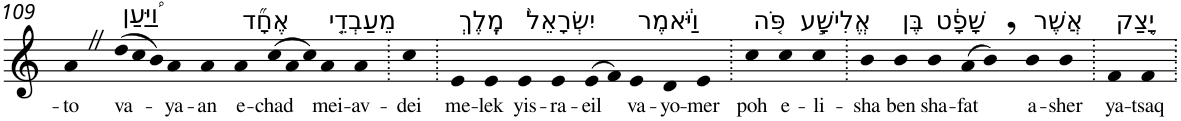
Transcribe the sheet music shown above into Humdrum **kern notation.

**kern	**text
*part1	*part1
*staff1	*staff1
*I"Piano	*
*I'Pno	*
!!LO:PB:g=z
*clefG2	*
*k[]	*
=109	=109
!	!LO:LY:b
4aZ	-to
*Xtuplet	*
!LO:TX:a:t=וַ֠יַּעַן	!
!	!LO:LY:b
(>12dd	va-
12cc	.
12b)	.
!	!LO:LY:b
4a	-ya-
!	!LO:LY:b
4a	-an
!LO:TX:a:t=אֶחָ֞ד	!
!	!LO:LY:b
4a	e-
!	!LO:LY:b
(>12cc	-chad
12a	.
12cc)	.
!LO:TX:a:t=מֵעַבְדֵ֤י	!
!	!LO:LY:b
4a	mei-
!	!LO:LY:b
4a	-av-
=110.	=110.
!	!LO:LY:b
4cc	-dei
=111.	=111.
!LO:TX:a:t=מֶֽלֶךְ	!
!	!LO:LY:b
4e	me-
!	!LO:LY:b
4e	-lek
!LO:TX:a:t=יִשְׂרָאֵל֙	!
!	!LO:LY:b
4e	yis-
!	!LO:LY:b
4e	-ra-
!	!LO:LY:b
(>8e	-eil
8f)	.
!LO:TX:a:t=וַיֹּ֔אמֶר	!
!	!LO:LY:b
4e	va-
!	!LO:LY:b
4d	-yo-
!	!LO:LY:b
4e	-mer
=112.	=112.
!LO:TX:a:t=פֹּ֚ה	!
!	!LO:LY:b
4cc	poh
!LO:TX:a:t=אֱלִישָׁ֣ע	!
!	!LO:LY:b
4cc	e-
!	!LO:LY:b
4cc	-li-
=113.	=113.
!	!LO:LY:b
4b	-sha
!LO:TX:a:t=בֶּן	!
!	!LO:LY:b
4b	ben
!LO:TX:a:t=שָׁפָ֔ט	!
!	!LO:LY:b
4b	sha-
!	!LO:LY:b
(>8a	-fat
8b,)	.
!LO:TX:a:t=אֲשֶׁר	!
!	!LO:LY:b
4b	a-
!	!LO:LY:b
4b	-sher
=114.	=114.
!LO:TX:a:t=יָ֥צַק	!
!	!LO:LY:b
4f	ya-
!	!LO:LY:b
4f	-tsaq
=.	=.
*-	*-
